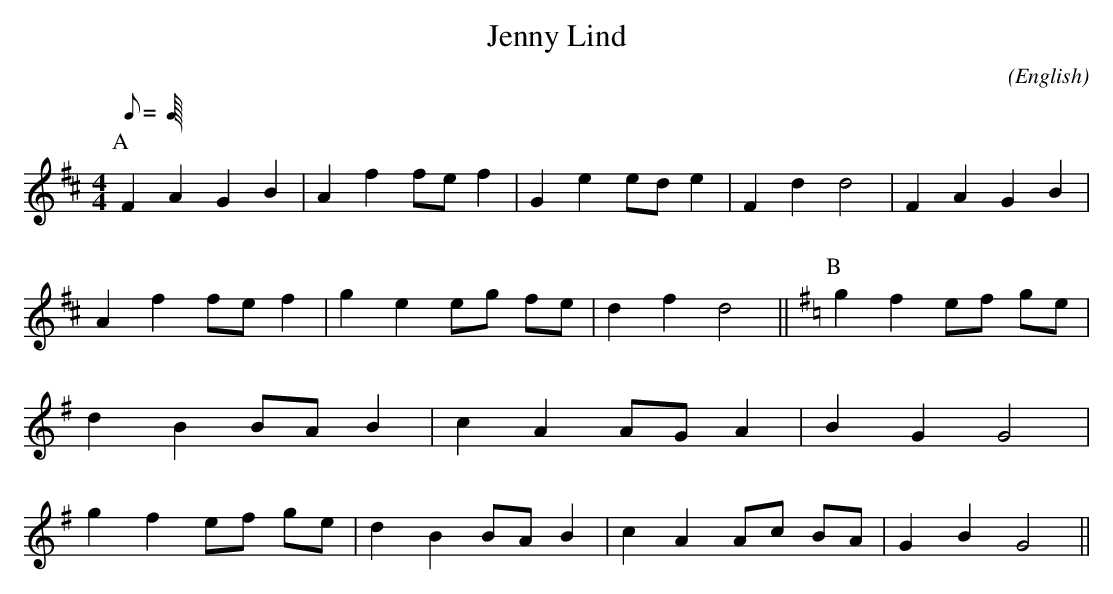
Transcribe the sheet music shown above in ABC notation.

X:1
T:Jenny Lind
M:4/4
C:
O:English
K:D
L:1/8
Q:C2=150
P:A
    F2 A2 G2 B2 | A2 f2 fe f2 | G2 e2 ed e2 | F2 d2 d4 |\
    F2 A2 G2 B2 | A2 f2 fe f2 | g2 e2 eg fe | d2 f2 d4 ||\
K:G
P:B
    g2 f2 ef ge | d2 B2 BA B2 | c2 A2 AG A2 | B2 G2 G4 |\
    g2 f2 ef ge | d2 B2 BA B2 | c2 A2 Ac BA | G2 B2 G4 ||
